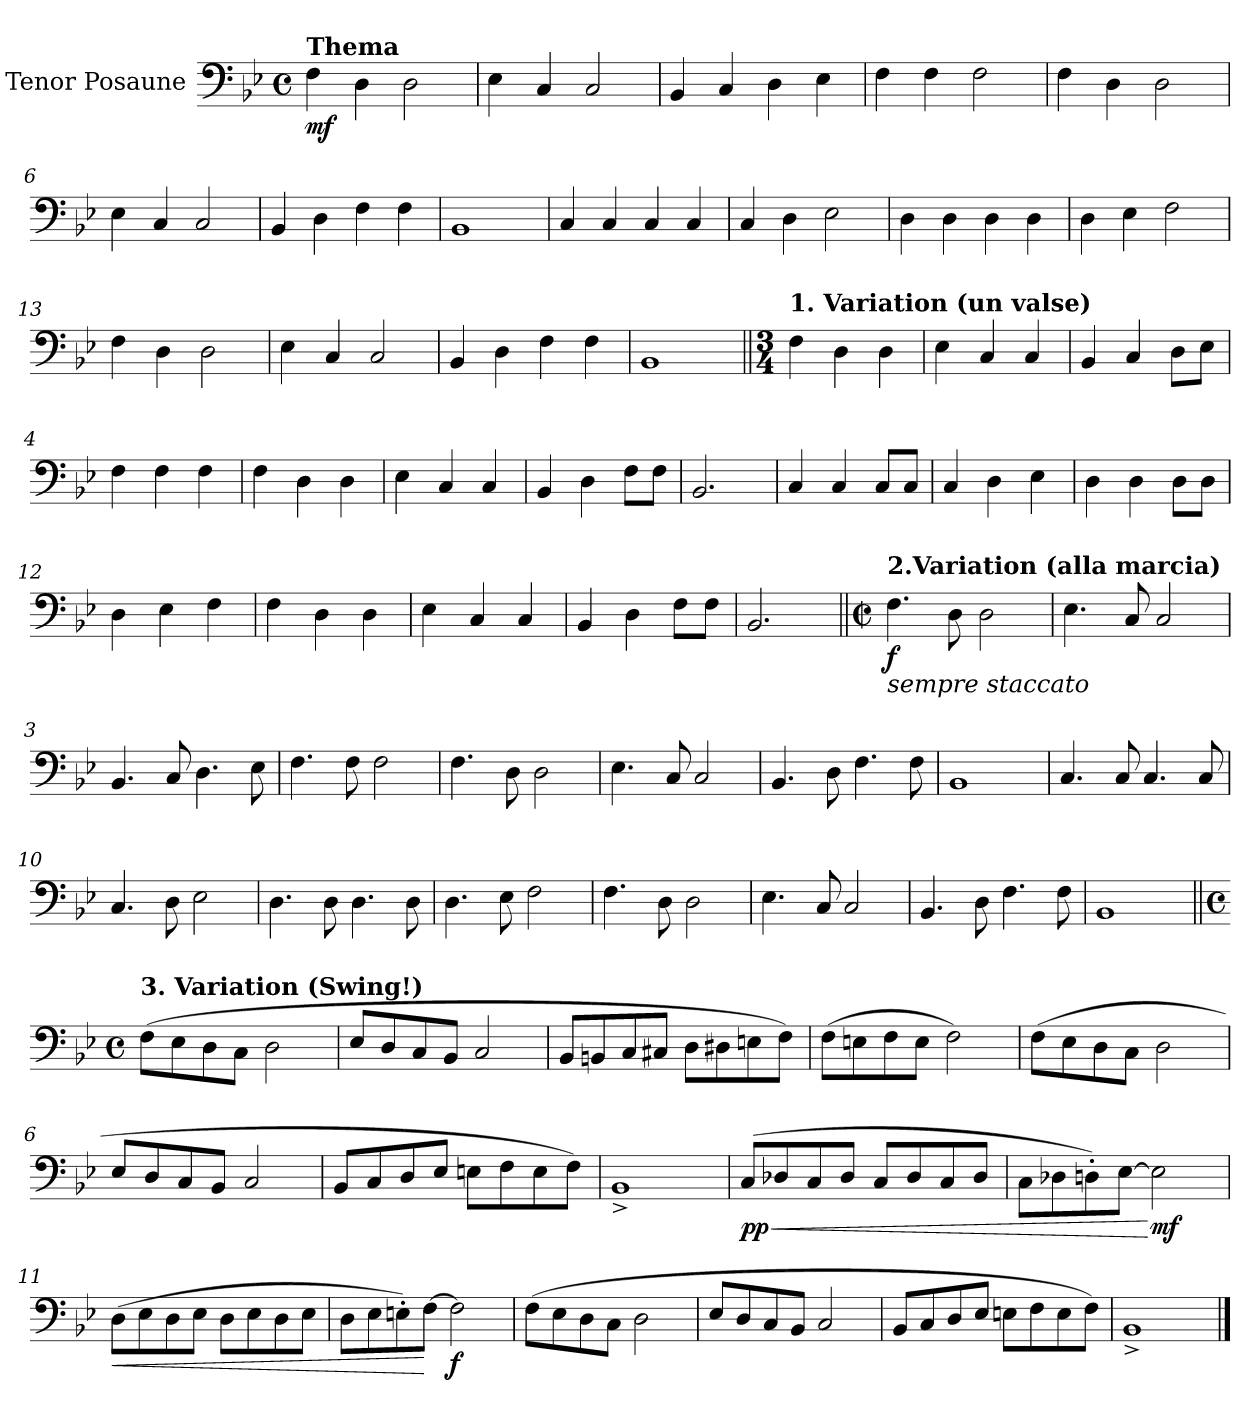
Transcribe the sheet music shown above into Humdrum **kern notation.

**kern	**dynam
*part1	*part1
*staff1	*staff1
*I"Tenor Posaune	*
*I'T. Psn.	*
*clefF4	*
*k[b-e-]	*
*M4/4	*
*met(c)	*
=1	=1
!LO:TX:a:B:t=Thema	!
!	!LO:DY:b
4F\	mf
4D\	.
2D\	.
=2	=2
4E-\	.
4C/	.
2C/	.
=3	=3
4BB-/	.
4C/	.
4D\	.
4E-\	.
=4	=4
4F\	.
4F\	.
2F\	.
=5	=5
4F\	.
4D\	.
2D\	.
=6	=6
4E-\	.
4C/	.
2C/	.
=7	=7
4BB-/	.
4D\	.
4F\	.
4F\	.
=8	=8
1BB-	.
!!LO:LB:g=z
=9	=9
4C/	.
4C/	.
4C/	.
4C/	.
=10	=10
4C/	.
4D\	.
2E-\	.
=11	=11
4D\	.
4D\	.
4D\	.
4D\	.
=12	=12
4D\	.
4E-\	.
2F\	.
=13	=13
4F\	.
4D\	.
2D\	.
=14	=14
4E-\	.
4C/	.
2C/	.
=15	=15
4BB-/	.
4D\	.
4F\	.
4F\	.
=16	=16
1BB-	.
!!LO:LB:g=z
=1||	=1||
*M3/4	*
!LO:TX:a:B:t=1. Variation (un valse)	!
4F\	.
4D\	.
4D\	.
=2	=2
4E-\	.
4C/	.
4C/	.
=3	=3
4BB-/	.
4C/	.
8D\L	.
8E-\J	.
=4	=4
4F\	.
4F\	.
4F\	.
=5	=5
4F\	.
4D\	.
4D\	.
=6	=6
4E-\	.
4C/	.
4C/	.
=7	=7
4BB-/	.
4D\	.
8F\L	.
8F\J	.
=8	=8
2.BB-/	.
!!LO:LB:g=z
=9	=9
4C/	.
4C/	.
8C/L	.
8C/J	.
=10	=10
4C/	.
4D\	.
4E-\	.
=11	=11
4D\	.
4D\	.
8D\L	.
8D\J	.
=12	=12
4D\	.
4E-\	.
4F\	.
=13	=13
4F\	.
4D\	.
4D\	.
=14	=14
4E-\	.
4C/	.
4C/	.
=15	=15
4BB-/	.
4D\	.
8F\L	.
8F\J	.
=16	=16
2.BB-/	.
!!LO:LB:g=z
=1||	=1||
*M2/2	*
*met(c|)	*
!LO:TX:a:B:t=2.Variation (alla marcia)	!
!LO:TX:b:i:t=sempre staccato	!
!	!LO:DY:b
4.F\	f
8D\	.
2D\	.
=2	=2
4.E-\	.
8C/	.
2C/	.
=3	=3
4.BB-/	.
8C/	.
4.D\	.
8E-\	.
=4	=4
4.F\	.
8F\	.
2F\	.
=5	=5
4.F\	.
8D\	.
2D\	.
=6	=6
4.E-\	.
8C/	.
2C/	.
=7	=7
4.BB-/	.
8D\	.
4.F\	.
8F\	.
=8	=8
1BB-	.
!!LO:LB:g=z
=9	=9
4.C/	.
8C/	.
4.C/	.
8C/	.
=10	=10
4.C/	.
8D\	.
2E-\	.
=11	=11
4.D\	.
8D\	.
4.D\	.
8D\	.
=12	=12
4.D\	.
8E-\	.
2F\	.
=13	=13
4.F\	.
8D\	.
2D\	.
=14	=14
4.E-\	.
8C/	.
2C/	.
=15	=15
4.BB-/	.
8D\	.
4.F\	.
8F\	.
=16	=16
1BB-	.
!!LO:LB:g=z
=1||	=1||
*M4/4	*
*met(c)	*
!LO:TX:a:B:t=3. Variation (Swing!)	!
(>8F\L	.
8E-\	.
8D\	.
8C\J	.
2D\	.
=2	=2
8E-/L	.
8D/	.
8C/	.
8BB-/J	.
2C/	.
=3	=3
8BB-/L	.
8BBn/	.
8C/	.
8C#X/J	.
8D\L	.
8D#X\	.
8En\	.
8F\J)	.
=4	=4
(>8F\L	.
8En\	.
8F\	.
8E\J	.
2F\)	.
!!LO:LB:g=z
=5	=5
(>8F\L	.
8E-\	.
8D\	.
8C\J	.
2D\	.
=6	=6
8E-/L	.
8D/	.
8C/	.
8BB-/J	.
2C/	.
=7	=7
8BB-/L	.
8C/	.
8D/	.
8E-/J	.
8En\L	.
8F\	.
8E\	.
8F\J)	.
=8	=8
1BB-^	.
!!LO:LB:g=z
=9	=9
!	!LO:HP:b
!	!LO:DY:n=1:b
(>8C/L	< pp
8D-X/	.
8C/	.
8D-/J	.
8C/L	.
8D-/	.
8C/	.
8D-/J	.
=10	=10
8C\L	.
8D-X\	.
8Dn'\)	.
[8E-\J	.
!	!LO:DY:n=1:b
2E-\]	[ mf
=11	=11
!	!LO:HP:b
(>8D\L	<
8E-\	.
8D\	.
8E-\J	.
8D\L	.
8E-\	.
8D\	.
8E-\J	.
=12	=12
8D\L	.
8E-\	.
8En'\)	.
[8F\J	[
!	!LO:DY:b
2F\]	f
!!LO:LB:g=z
=13	=13
(>8F\L	.
8E-\	.
8D\	.
8C\J	.
2D\	.
=14	=14
8E-/L	.
8D/	.
8C/	.
8BB-/J	.
2C/	.
=15	=15
8BB-/L	.
8C/	.
8D/	.
8E-/J	.
8En\L	.
8F\	.
8E\	.
8F\J)	.
=16	=16
1BB-^	.
==	==
*-	*-
